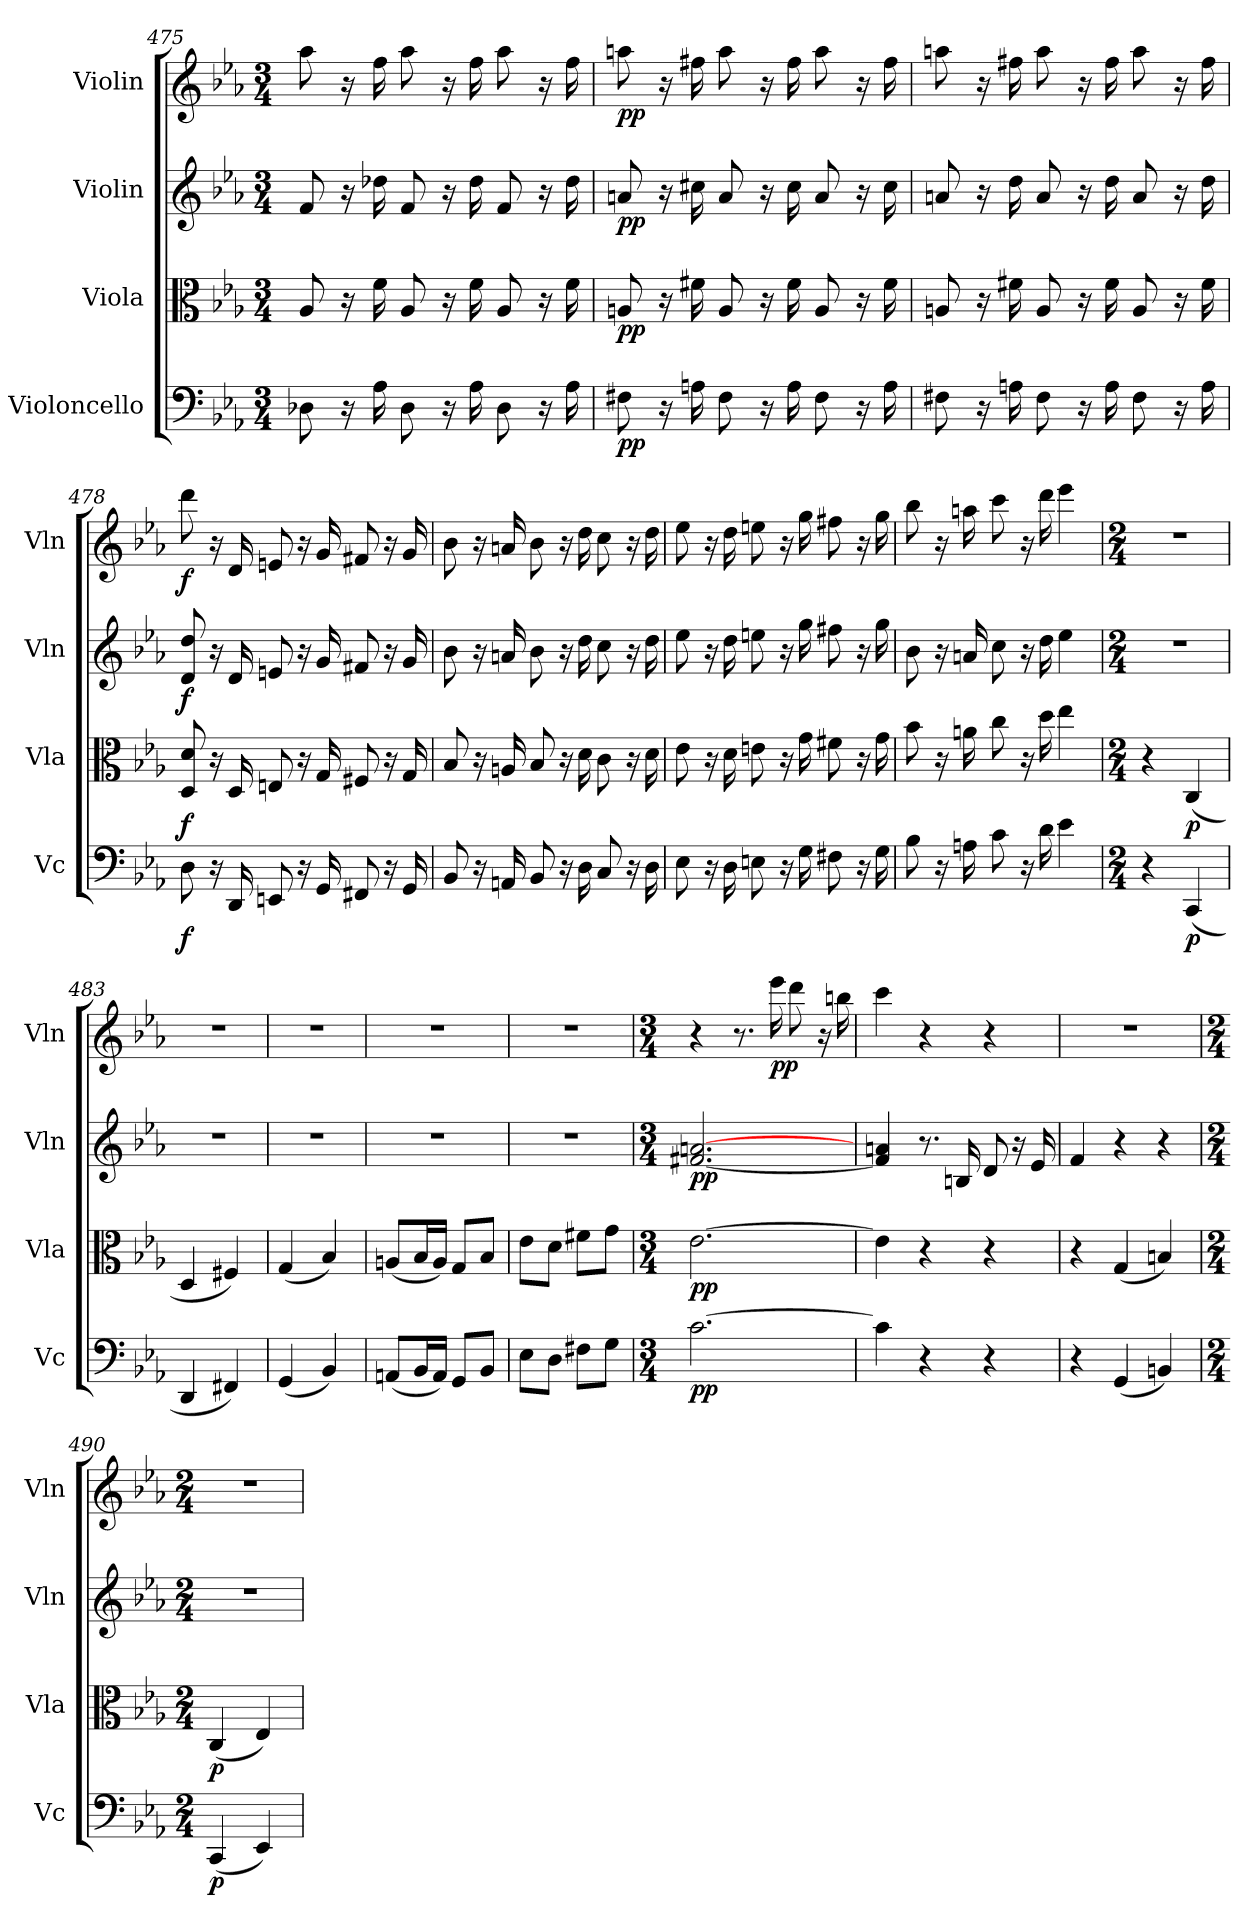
**kern	**dynam	**kern	**dynam	**kern	**dynam	**kern	**dynam
*part4	*part4	*part3	*part3	*part2	*part2	*part1	*part1
*staff4	*staff4	*staff3	*staff3	*staff2	*staff2	*staff1	*staff1
*I"Violoncello	*	*I"Viola	*	*I"Violin	*	*I"Violin	*
*I'Vc	*	*I'Vla	*	*I'Vln	*	*I'Vln	*
*clefF4	*	*clefC3	*	*clefG2	*	*clefG2	*
*k[b-e-a-]	*	*k[b-e-a-]	*	*k[b-e-a-]	*	*k[b-e-a-]	*
*E-:	*	*E-:	*	*E-:	*	*E-:	*
*M3/4	*	*M3/4	*	*M3/4	*	*M3/4	*
=475	=475	=475	=475	=475	=475	=475	=475
8D-X	.	8A-	.	8f	.	8aa-	.
16r	.	16r	.	16r	.	16r	.
16A-	.	16f	.	16dd-X	.	16ff	.
8D-	.	8A-	.	8f	.	8aa-	.
16r	.	16r	.	16r	.	16r	.
16A-	.	16f	.	16dd-	.	16ff	.
8D-	.	8A-	.	8f	.	8aa-	.
16r	.	16r	.	16r	.	16r	.
16A-	.	16f	.	16dd-	.	16ff	.
=476	=476	=476	=476	=476	=476	=476	=476
8F#X	pp	8An	pp	8an	pp	8aan	pp
16r	.	16r	.	16r	.	16r	.
16An	.	16f#X	.	16cc#X	.	16ff#X	.
8F#	.	8A	.	8a	.	8aa	.
16r	.	16r	.	16r	.	16r	.
16A	.	16f#	.	16cc#	.	16ff#	.
8F#	.	8A	.	8a	.	8aa	.
16r	.	16r	.	16r	.	16r	.
16A	.	16f#	.	16cc#	.	16ff#	.
=477	=477	=477	=477	=477	=477	=477	=477
8F#X	.	8An	.	8an	.	8aan	.
16r	.	16r	.	16r	.	16r	.
16An	.	16f#X	.	16dd	.	16ff#X	.
8F#	.	8A	.	8a	.	8aa	.
16r	.	16r	.	16r	.	16r	.
16A	.	16f#	.	16dd	.	16ff#	.
8F#	.	8A	.	8a	.	8aa	.
16r	.	16r	.	16r	.	16r	.
16A	.	16f#	.	16dd	.	16ff#	.
=478	=478	=478	=478	=478	=478	=478	=478
8D	f	8D 8d	f	8d 8dd	f	8ddd	f
16r	.	16r	.	16r	.	16r	.
16DD	.	16D	.	16d	.	16d	.
8EEn	.	8En	.	8en	.	8en	.
16r	.	16r	.	16r	.	16r	.
16GG	.	16G	.	16g	.	16g	.
8FF#X	.	8F#X	.	8f#X	.	8f#X	.
16r	.	16r	.	16r	.	16r	.
16GG	.	16G	.	16g	.	16g	.
=479	=479	=479	=479	=479	=479	=479	=479
8BB-	.	8B-	.	8b-	.	8b-	.
16r	.	16r	.	16r	.	16r	.
16AAn	.	16An	.	16an	.	16an	.
8BB-	.	8B-	.	8b-	.	8b-	.
16r	.	16r	.	16r	.	16r	.
16D	.	16d	.	16dd	.	16dd	.
8C	.	8c	.	8cc	.	8cc	.
16r	.	16r	.	16r	.	16r	.
16D	.	16d	.	16dd	.	16dd	.
=480	=480	=480	=480	=480	=480	=480	=480
8E-	.	8e-	.	8ee-	.	8ee-	.
16r	.	16r	.	16r	.	16r	.
16D	.	16d	.	16dd	.	16dd	.
8En	.	8en	.	8een	.	8een	.
16r	.	16r	.	16r	.	16r	.
16G	.	16g	.	16gg	.	16gg	.
8F#X	.	8f#X	.	8ff#X	.	8ff#X	.
16r	.	16r	.	16r	.	16r	.
16G	.	16g	.	16gg	.	16gg	.
=481	=481	=481	=481	=481	=481	=481	=481
8B-	.	8b-	.	8b-	.	8bb-	.
16r	.	16r	.	16r	.	16r	.
16An	.	16an	.	16an	.	16aan	.
8c	.	8cc	.	8cc	.	8ccc	.
16r	.	16r	.	16r	.	16r	.
16d	.	16dd	.	16dd	.	16ddd	.
4e-	.	4ee-	.	4ee-	.	4eee-	.
=482	=482	=482	=482	=482	=482	=482	=482
*M2/4	*	*M2/4	*	*M2/4	*	*M2/4	*
4r	.	4r	.	2r	.	2r	.
(4CC	p	(4C	p	.	.	.	.
=483	=483	=483	=483	=483	=483	=483	=483
4DD	.	4D	.	2r	.	2r	.
4FF#X)	.	4F#X)	.	.	.	.	.
=484	=484	=484	=484	=484	=484	=484	=484
(4GG	.	(4G	.	2r	.	2r	.
4BB-)	.	4B-)	.	.	.	.	.
=485	=485	=485	=485	=485	=485	=485	=485
(8AAn/L	.	(8An/L	.	2r	.	2r	.
16BB-/L	.	16B-/L	.	.	.	.	.
16AA/JJ)	.	16A/JJ)	.	.	.	.	.
8GG/L	.	8G/L	.	.	.	.	.
8BB-/J	.	8B-/J	.	.	.	.	.
=486	=486	=486	=486	=486	=486	=486	=486
8E-\L	.	8e-\L	.	2r	.	2r	.
8D\J	.	8d\J	.	.	.	.	.
8F#X\L	.	8f#X\L	.	.	.	.	.
8G\J	.	8g\J	.	.	.	.	.
=487	=487	=487	=487	=487	=487	=487	=487
*M3/4	*	*M3/4	*	*M3/4	*	*M3/4	*
*	*	*	*	*	*	*MM154	*
[2.c	pp	[2.e-	pp	[2.f#X [2.an	pp	4r	.
.	.	.	.	.	.	8.r	.
.	.	.	.	.	.	16eee-	pp
.	.	.	.	.	.	8ddd	.
.	.	.	.	.	.	16r	.
.	.	.	.	.	.	16bbn	.
=488	=488	=488	=488	=488	=488	=488	=488
4c]	.	4e-]	.	4f#] 4an	.	4ccc	.
4r	.	4r	.	8.r	.	4r	.
.	.	.	.	16Bn	.	.	.
4r	.	4r	.	8d	.	4r	.
.	.	.	.	16r	.	.	.
.	.	.	.	16e-	.	.	.
=489	=489	=489	=489	=489	=489	=489	=489
4r	.	4r	.	4f	.	2.r	.
(4GG	.	(4G	.	4r	.	.	.
4BBn)	.	4Bn)	.	4r	.	.	.
=490	=490	=490	=490	=490	=490	=490	=490
*M2/4	*	*M2/4	*	*M2/4	*	*M2/4	*
(4CC	p	(4C	p	2r	.	2r	.
4EE-)	.	4E-)	.	.	.	.	.
=	=	=	=	=	=	=	=
*-	*-	*-	*-	*-	*-	*-	*-
